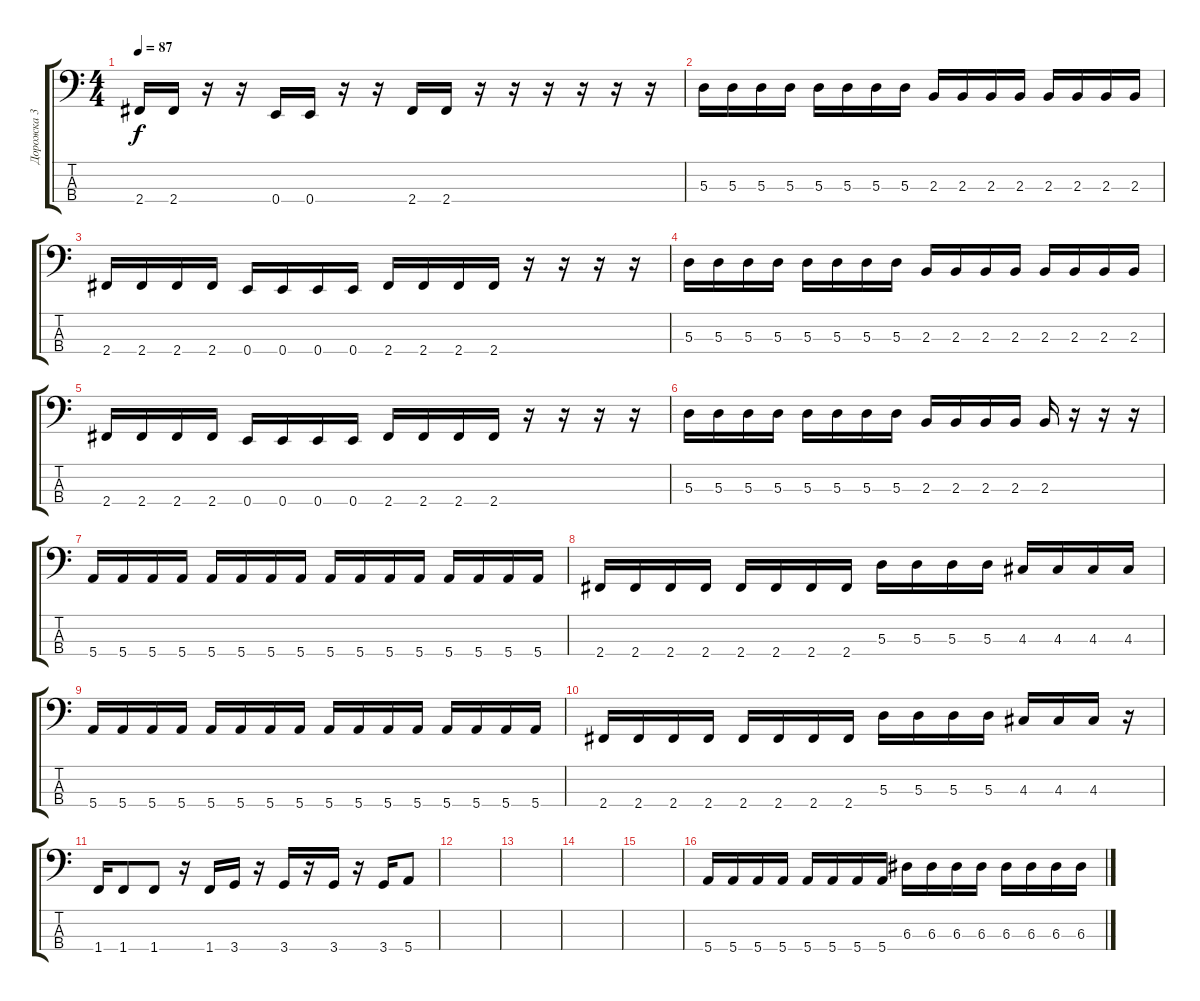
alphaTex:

\track ("Дорожка 3" "Дорожка 3") {instrument electricbasspick}
\staff {score tabs}
\tuning (G2 D2 A1 E1) {hide}
\ts (4 4)
\tempo 87
\clef f4
\ks c
2.4.16{dy f} 2.4.16 r.16 r.16 0.4.16 0.4.16 r.16 r.16 2.4.16 2.4.16 r.16 r.16 r.16 r.16 r.16 r.16 |
5.3.16 5.3.16 5.3.16 5.3.16 5.3.16 5.3.16 5.3.16 5.3.16 2.3.16 2.3.16 2.3.16 2.3.16 2.3.16 2.3.16 2.3.16 2.3.16 |
2.4.16 2.4.16 2.4.16 2.4.16 0.4.16 0.4.16 0.4.16 0.4.16 2.4.16 2.4.16 2.4.16 2.4.16 r.16 r.16 r.16 r.16 |
5.3.16 5.3.16 5.3.16 5.3.16 5.3.16 5.3.16 5.3.16 5.3.16 2.3.16 2.3.16 2.3.16 2.3.16 2.3.16 2.3.16 2.3.16 2.3.16 |
2.4.16 2.4.16 2.4.16 2.4.16 0.4.16 0.4.16 0.4.16 0.4.16 2.4.16 2.4.16 2.4.16 2.4.16 r.16 r.16 r.16 r.16 |
5.3.16 5.3.16 5.3.16 5.3.16 5.3.16 5.3.16 5.3.16 5.3.16 2.3.16 2.3.16 2.3.16 2.3.16 2.3.16 r.16 r.16 r.16 |
5.4.16 5.4.16 5.4.16 5.4.16 5.4.16 5.4.16 5.4.16 5.4.16 5.4.16 5.4.16 5.4.16 5.4.16 5.4.16 5.4.16 5.4.16 5.4.16 |
2.4.16 2.4.16 2.4.16 2.4.16 2.4.16 2.4.16 2.4.16 2.4.16 5.3.16 5.3.16 5.3.16 5.3.16 4.3.16 4.3.16 4.3.16 4.3.16 |
5.4.16 5.4.16 5.4.16 5.4.16 5.4.16 5.4.16 5.4.16 5.4.16 5.4.16 5.4.16 5.4.16 5.4.16 5.4.16 5.4.16 5.4.16 5.4.16 |
2.4.16 2.4.16 2.4.16 2.4.16 2.4.16 2.4.16 2.4.16 2.4.16 5.3.16 5.3.16 5.3.16 5.3.16 4.3.16 4.3.16 4.3.16 r.16 |
1.4.16 1.4.8 1.4.8 r.16 1.4.16 3.4.16 r.16 3.4.16 r.16 3.4.16 r.16 3.4.16 5.4.8 |
|
|
|
|
5.4.16 5.4.16 5.4.16 5.4.16 5.4.16 5.4.16 5.4.16 5.4.16 6.3.16 6.3.16 6.3.16 6.3.16 6.3.16 6.3.16 6.3.16 6.3.16
